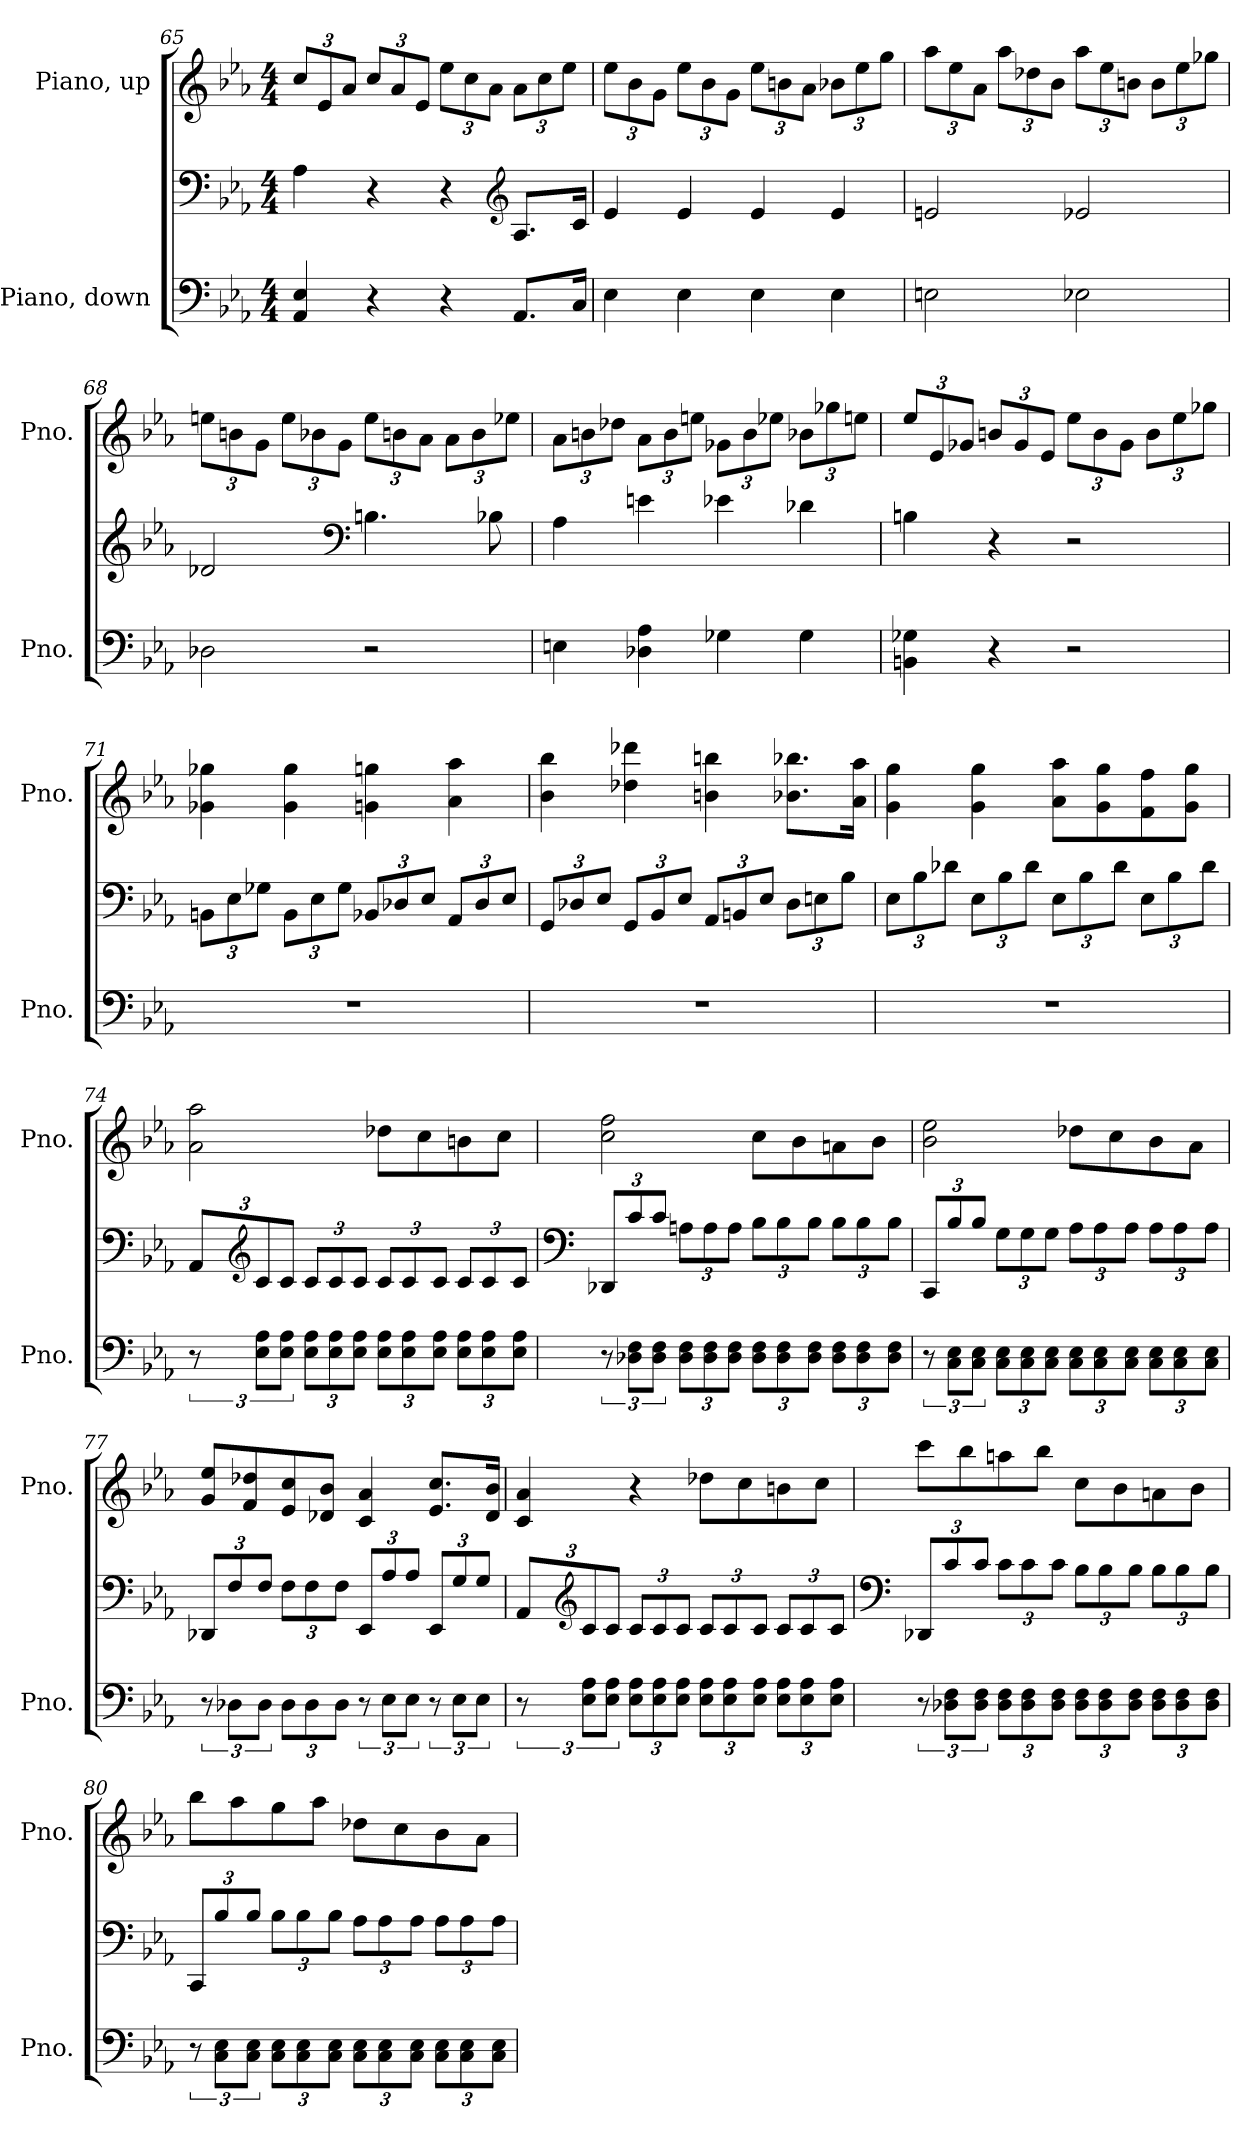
**kern	**kern	**kern
*part2	*part2	*part1
*staff3	*staff2	*staff1
*I"Piano, down	*	*I"Piano, up
*I'Pno.	*	*I'Pno.
*clefF4	*clefF4	*clefG2
*k[b-e-a-]	*k[b-e-a-]	*k[b-e-a-]
*M4/4	*M4/4	*M4/4
*	*	*Xbrackettup
=65	=65	=65
4AA-/ 4E-/	4A-\	12cc/L
.	.	12e-/
.	.	12a-/J
4r	4r	12cc/L
.	.	12a-/
.	.	12e-/J
4r	4r	12ee-\L
.	.	12cc\
.	.	12a-\J
*	*clefG2	*
8.AA-/L	8.A-/L	12a-\L
.	.	12cc\
.	.	12ee-\J
16C/Jk	16c/Jk	.
!!LO:LB:g=z
=66	=66	=66
4E-\	4e-/	12ee-\L
.	.	12b-\
.	.	12g\J
4E-\	4e-/	12ee-\L
.	.	12b-\
.	.	12g\J
4E-\	4e-/	12ee-\L
.	.	12bn\
.	.	12a-\J
4E-\	4e-/	12b-X\L
.	.	12ee-\
.	.	12gg\J
=67	=67	=67
2En\	2en/	12aa-\L
.	.	12ee-\
.	.	12a-\J
.	.	12aa-\L
.	.	12dd-X\
.	.	12b-\J
2E-X\	2e-X/	12aa-\L
.	.	12ee-\
.	.	12bn\J
.	.	12b\L
.	.	12ee-\
.	.	12gg-X\J
!!LO:LB:g=z
=68	=68	=68
2D-X\	2d-X/	12een\L
.	.	12bn\
.	.	12g\J
.	.	12ee\L
.	.	12b-X\
.	.	12g\J
*	*clefF4	*
2r	4.Bn\	12ee\L
.	.	12bn\
.	.	12a-\J
.	.	12a-\L
.	.	12b\
.	8B-X\	.
.	.	12ee-X\J
=69	=69	=69
4En\	4A-\	12a-\L
.	.	12bn\
.	.	12dd-X\J
4D-X\ 4A-\	4en\	12a-\L
.	.	12b\
.	.	12een\J
4G-X\	4e-X\	12g-X\L
.	.	12b\
.	.	12ee-X\J
4G-\	4d-X\	12b-X\L
.	.	12gg-X\
.	.	12een\J
!!LO:PB:g=z
=70	=70	=70
4BBn\ 4G-X\	4Bn\	12ee-/L
.	.	12e-/
.	.	12g-X/J
4r	4r	12bn/L
.	.	12g-/
.	.	12e-/J
2r	2r	12ee-\L
.	.	12b\
.	.	12g-\J
.	.	12b\L
.	.	12ee-\
.	.	12gg-X\J
=71	=71	=71
*	*Xbrackettup	*
1r	12BBn\L	4g-X\ 4gg-X\
.	12E-\	.
.	12G-X\J	.
.	12BB\L	4g-\ 4gg-\
.	12E-\	.
.	12G-\J	.
.	12BB-X/L	4gn\ 4ggn\
.	12D-X/	.
.	12E-/J	.
.	12AA-/L	4a-\ 4aa-\
.	12D-/	.
.	12E-/J	.
!!LO:LB:g=z
=72	=72	=72
1r	12GG/L	4b-\ 4bb-\
.	12D-X/	.
.	12E-/J	.
.	12GG/L	4dd-X\ 4ddd-X\
.	12BB-/	.
.	12E-/J	.
.	12AA-/L	4bn\ 4bbn\
.	12BBn/	.
.	12E-/J	.
.	12D-\L	8.b-X\ 8.bb-X\L
.	12En\	.
.	12B-\J	.
.	.	16a-\ 16aa-\Jk
=73	=73	=73
1r	12E-\L	4g\ 4gg\
.	12B-\	.
.	12d-X\J	.
.	12E-\L	4g\ 4gg\
.	12B-\	.
.	12d-\J	.
.	12E-\L	8a-\ 8aa-\L
.	12B-\	.
.	.	8g\ 8gg\
.	12d-\J	.
.	12E-\L	8f\ 8ff\
.	12B-\	.
.	.	8g\ 8gg\J
.	12d-\J	.
!!LO:LB:g=z
=74	=74	=74
12r	12AA-/L	2a-\ 2aa-\
*	*clefG2	*
12E-\ 12A-\L	12c/	.
12E-\ 12A-\J	12c/J	.
*Xbrackettup	*	*
12E-\ 12A-\L	12c/L	.
12E-\ 12A-\	12c/	.
12E-\ 12A-\J	12c/J	.
12E-\ 12A-\L	12c/L	8dd-X\L
12E-\ 12A-\	12c/	.
.	.	8cc\
12E-\ 12A-\J	12c/J	.
12E-\ 12A-\L	12c/L	8bn\
12E-\ 12A-\	12c/	.
.	.	8cc\J
12E-\ 12A-\J	12c/J	.
=75	=75	=75
*	*clefF4	*
*brackettup	*	*
12r	12DD-X/L	2cc\ 2ff\
12D-X\ 12F\L	12c/	.
12D-\ 12F\J	12c/J	.
*Xbrackettup	*	*
12D-\ 12F\L	12An\L	.
12D-\ 12F\	12A\	.
12D-\ 12F\J	12A\J	.
12D-\ 12F\L	12B-\L	8cc\L
12D-\ 12F\	12B-\	.
.	.	8b-\
12D-\ 12F\J	12B-\J	.
12D-\ 12F\L	12B-\L	8an\
12D-\ 12F\	12B-\	.
.	.	8b-\J
12D-\ 12F\J	12B-\J	.
!!LO:LB:g=z
=76	=76	=76
*brackettup	*	*
12r	12CC/L	2b-\ 2ee-\
12C\ 12E-\L	12B-/	.
12C\ 12E-\J	12B-/J	.
*Xbrackettup	*	*
12C\ 12E-\L	12G\L	.
12C\ 12E-\	12G\	.
12C\ 12E-\J	12G\J	.
12C\ 12E-\L	12A-\L	8dd-X\L
12C\ 12E-\	12A-\	.
.	.	8cc\
12C\ 12E-\J	12A-\J	.
12C\ 12E-\L	12A-\L	8b-\
12C\ 12E-\	12A-\	.
.	.	8a-\J
12C\ 12E-\J	12A-\J	.
=77	=77	=77
*brackettup	*	*
12r	12DD-X/L	8g/ 8ee-/L
12D-X\L	12F/	.
.	.	8f/ 8dd-X/
12D-\J	12F/J	.
*Xbrackettup	*	*
12D-\L	12F\L	8e-/ 8cc/
12D-\	12F\	.
.	.	8d-X/ 8b-/J
12D-\J	12F\J	.
*brackettup	*	*
12r	12EE-/L	4c/ 4a-/
12E-\L	12A-/	.
12E-\J	12A-/J	.
12r	12EE-/L	8.e-/ 8.cc/L
12E-\L	12G/	.
12E-\J	12G/J	.
.	.	16d-/ 16b-/Jk
=78	=78	=78
12r	12AA-/L	4c/ 4a-/
*	*clefG2	*
12E-\ 12A-\L	12c/	.
12E-\ 12A-\J	12c/J	.
*Xbrackettup	*	*
12E-\ 12A-\L	12c/L	4r
12E-\ 12A-\	12c/	.
12E-\ 12A-\J	12c/J	.
12E-\ 12A-\L	12c/L	8dd-X\L
12E-\ 12A-\	12c/	.
.	.	8cc\
12E-\ 12A-\J	12c/J	.
12E-\ 12A-\L	12c/L	8bn\
12E-\ 12A-\	12c/	.
.	.	8cc\J
12E-\ 12A-\J	12c/J	.
!!LO:PB:g=z
=79	=79	=79
*	*clefF4	*
*brackettup	*	*
12r	12DD-X/L	8ccc\L
12D-X\ 12F\L	12c/	.
.	.	8bb-\
12D-\ 12F\J	12c/J	.
*Xbrackettup	*	*
12D-\ 12F\L	12c\L	8aan\
12D-\ 12F\	12c\	.
.	.	8bb-\J
12D-\ 12F\J	12c\J	.
12D-\ 12F\L	12B-\L	8cc\L
12D-\ 12F\	12B-\	.
.	.	8b-\
12D-\ 12F\J	12B-\J	.
12D-\ 12F\L	12B-\L	8an\
12D-\ 12F\	12B-\	.
.	.	8b-\J
12D-\ 12F\J	12B-\J	.
=80	=80	=80
*brackettup	*	*
12r	12CC/L	8bb-\L
12C\ 12E-\L	12B-/	.
.	.	8aa-\
12C\ 12E-\J	12B-/J	.
*Xbrackettup	*	*
12C\ 12E-\L	12B-\L	8gg\
12C\ 12E-\	12B-\	.
.	.	8aa-\J
12C\ 12E-\J	12B-\J	.
12C\ 12E-\L	12A-\L	8dd-X\L
12C\ 12E-\	12A-\	.
.	.	8cc\
12C\ 12E-\J	12A-\J	.
12C\ 12E-\L	12A-\L	8b-\
12C\ 12E-\	12A-\	.
.	.	8a-\J
12C\ 12E-\J	12A-\J	.
=	=	=
*-	*-	*-
